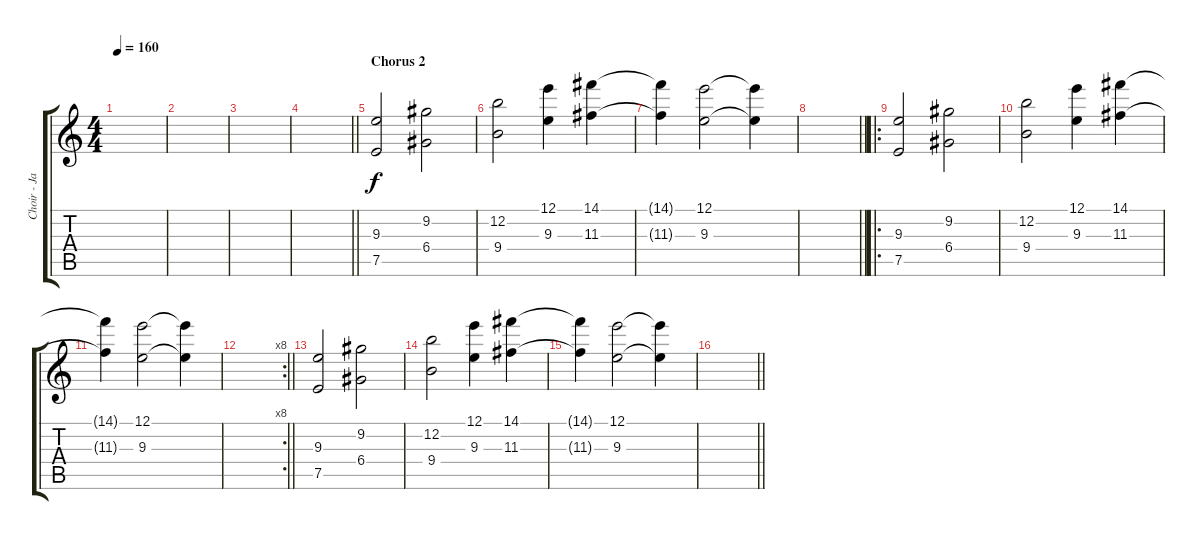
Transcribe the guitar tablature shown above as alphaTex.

\track ("Choir - Jack, John, Eric" "Choir - Ja") {instrument contrabass}
\staff {score tabs}
\tuning (E4 B3 G3 D3 A2 E2) {hide}
\ts (4 4)
\tempo 160
\clef g2
\ks c
|
|
|
\barLineRight lightlight
|
\section ("" "Chorus 2")
(9.3 7.5).2 (9.2 6.4).2 |
(12.2 9.4).2 (12.1 9.3).4 (14.1 11.3).4 |
(14.1{t} 11.3{t}).4 (12.1 9.3).2 (12.1{t} 9.3{t}).4 |
\barLineRight lightlight
|
\ro
(9.3 7.5).2 (9.2 6.4).2 |
(12.2 9.4).2 (12.1 9.3).4 (14.1 11.3).4 |
(14.1{t} 11.3{t}).4 (12.1 9.3).2 (12.1{t} 9.3{t}).4 |
\rc 8
\barLineRight lightlight
|
(9.3 7.5).2 (9.2 6.4).2 |
(12.2 9.4).2 (12.1 9.3).4 (14.1 11.3).4 |
(14.1{t} 11.3{t}).4 (12.1 9.3).2 (12.1{t} 9.3{t}).4 |
\barLineRight lightlight
